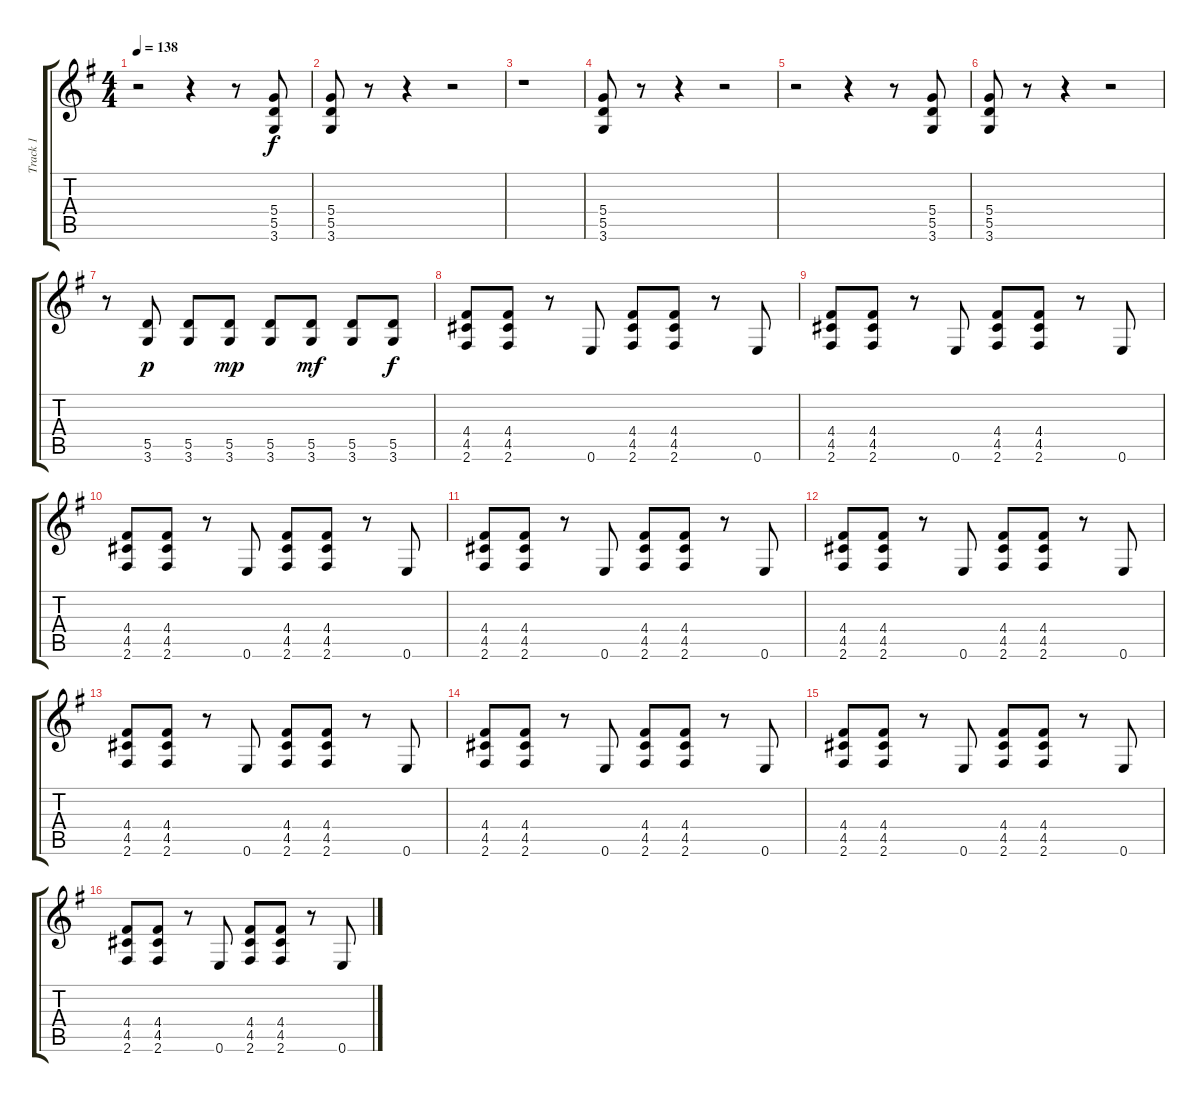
\track ("Track 1" "Track 1") {instrument distortionguitar}
\staff {score tabs}
\tuning (E4 B3 G3 D3 A2 E2) {hide}
\ts (4 4)
\tempo 138
\clef g2
\ks g
r.2{dy f} r.4 r.8 (5.4 5.5 3.6).8 |
(5.4 5.5 3.6).8 r.8 r.4 r.2 |
r.1 |
(5.4 5.5 3.6).8 r.8 r.4 r.2 |
r.2 r.4 r.8 (5.4 5.5 3.6).8 |
(5.4 5.5 3.6).8 r.8 r.4 r.2 |
r.8 (5.5 3.6).8{dy p} (5.5 3.6).8 (5.5 3.6).8{dy mp} (5.5 3.6).8 (5.5 3.6).8{dy mf} (5.5 3.6).8 (5.5 3.6).8{dy f} |
(4.4 4.5 2.6).8 (4.4 4.5 2.6).8 r.8 0.6.8 (4.4 4.5 2.6).8 (4.4 4.5 2.6).8 r.8 0.6.8 |
(4.4 4.5 2.6).8 (4.4 4.5 2.6).8 r.8 0.6.8 (4.4 4.5 2.6).8 (4.4 4.5 2.6).8 r.8 0.6.8 |
(4.4 4.5 2.6).8 (4.4 4.5 2.6).8 r.8 0.6.8 (4.4 4.5 2.6).8 (4.4 4.5 2.6).8 r.8 0.6.8 |
(4.4 4.5 2.6).8 (4.4 4.5 2.6).8 r.8 0.6.8 (4.4 4.5 2.6).8 (4.4 4.5 2.6).8 r.8 0.6.8 |
(4.4 4.5 2.6).8 (4.4 4.5 2.6).8 r.8 0.6.8 (4.4 4.5 2.6).8 (4.4 4.5 2.6).8 r.8 0.6.8 |
(4.4 4.5 2.6).8 (4.4 4.5 2.6).8 r.8 0.6.8 (4.4 4.5 2.6).8 (4.4 4.5 2.6).8 r.8 0.6.8 |
(4.4 4.5 2.6).8 (4.4 4.5 2.6).8 r.8 0.6.8 (4.4 4.5 2.6).8 (4.4 4.5 2.6).8 r.8 0.6.8 |
(4.4 4.5 2.6).8 (4.4 4.5 2.6).8 r.8 0.6.8 (4.4 4.5 2.6).8 (4.4 4.5 2.6).8 r.8 0.6.8 |
(4.4 4.5 2.6).8 (4.4 4.5 2.6).8 r.8 0.6.8 (4.4 4.5 2.6).8 (4.4 4.5 2.6).8 r.8 0.6.8
